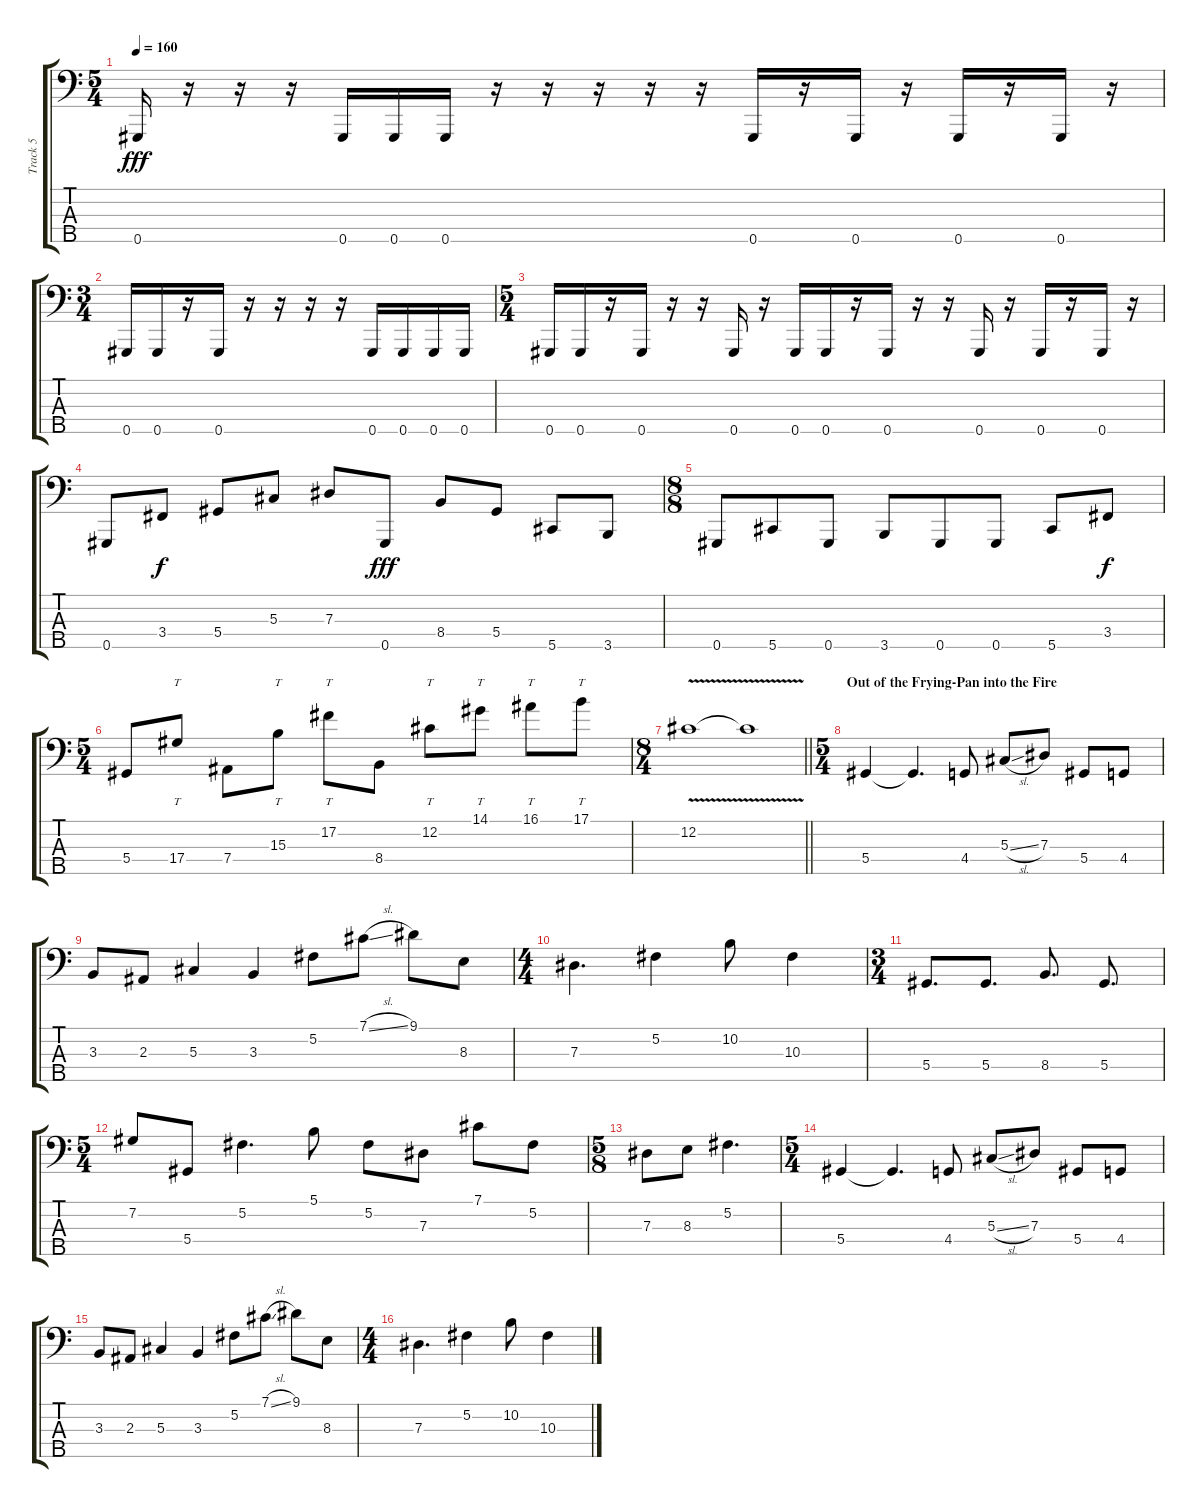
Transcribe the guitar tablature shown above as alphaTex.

\track ("Track 5" "Track 5") {instrument slapbass1}
\staff {score tabs}
\tuning (Gb2 Db2 Ab1 Eb1 Ab0) {hide}
\ts (5 4)
\tempo 160
\clef f4
\ks c
0.5.16{dy fff} r.16 r.16 r.16 0.5.16 0.5.16 0.5.16 r.16 r.16 r.16 r.16 r.16 0.5.16 r.16 0.5.16 r.16 0.5.16 r.16 0.5.16 r.16 |
\ts (3 4)
0.5.16 0.5.16 r.16 0.5.16 r.16 r.16 r.16 r.16 0.5.16 0.5.16 0.5.16 0.5.16 |
\ts (5 4)
0.5.16 0.5.16 r.16 0.5.16 r.16 r.16 0.5.16 r.16 0.5.16 0.5.16 r.16 0.5.16 r.16 r.16 0.5.16 r.16 0.5.16 r.16 0.5.16 r.16 |
0.5.8 3.4.8{dy f} 5.4.8 5.3.8 7.3.8 0.5.8{dy fff} 8.4.8 5.4.8 5.5.8 3.5.8 |
\ts (8 8)
0.5.8 5.5.8 0.5.8 3.5.8 0.5.8 0.5.8 5.5.8 3.4.8{dy f} |
\ts (5 4)
5.4.8 17.4.8{tt} 7.4.8 15.3.8{tt} 17.2.8{tt} 8.4.8 12.2.8{tt} 14.1.8{tt} 16.1.8{tt} 17.1.8{tt} |
\ts (8 4)
\barLineRight lightlight
12.2{v}.1 12.2{t}.1 |
\ts (5 4)
\section ("" "Out of the Frying-Pan into the Fire")
5.4.4 5.4{t}.4{d} 4.4.8 5.3{sl}.8 7.3.8 5.4.8 4.4.8 |
3.3.8 2.3.8 5.3.4 3.3.4 5.2.8 7.1{sl}.8 9.1.8 8.3.8 |
\ts (4 4)
7.3.4{d} 5.2.4 10.2.8 10.3.4 |
\ts (3 4)
5.4.8{d} 5.4.8{d} 8.4.8{d} 5.4.8{d} |
\ts (5 4)
7.2.8 5.4.8 5.2.4{d} 5.1.8 5.2.8 7.3.8 7.1.8 5.2.8 |
\ts (5 8)
7.3.8 8.3.8 5.2.4{d} |
\ts (5 4)
5.4.4 5.4{t}.4{d} 4.4.8 5.3{sl}.8 7.3.8 5.4.8 4.4.8 |
3.3.8 2.3.8 5.3.4 3.3.4 5.2.8 7.1{sl}.8 9.1.8 8.3.8 |
\ts (4 4)
7.3.4{d} 5.2.4 10.2.8 10.3.4
